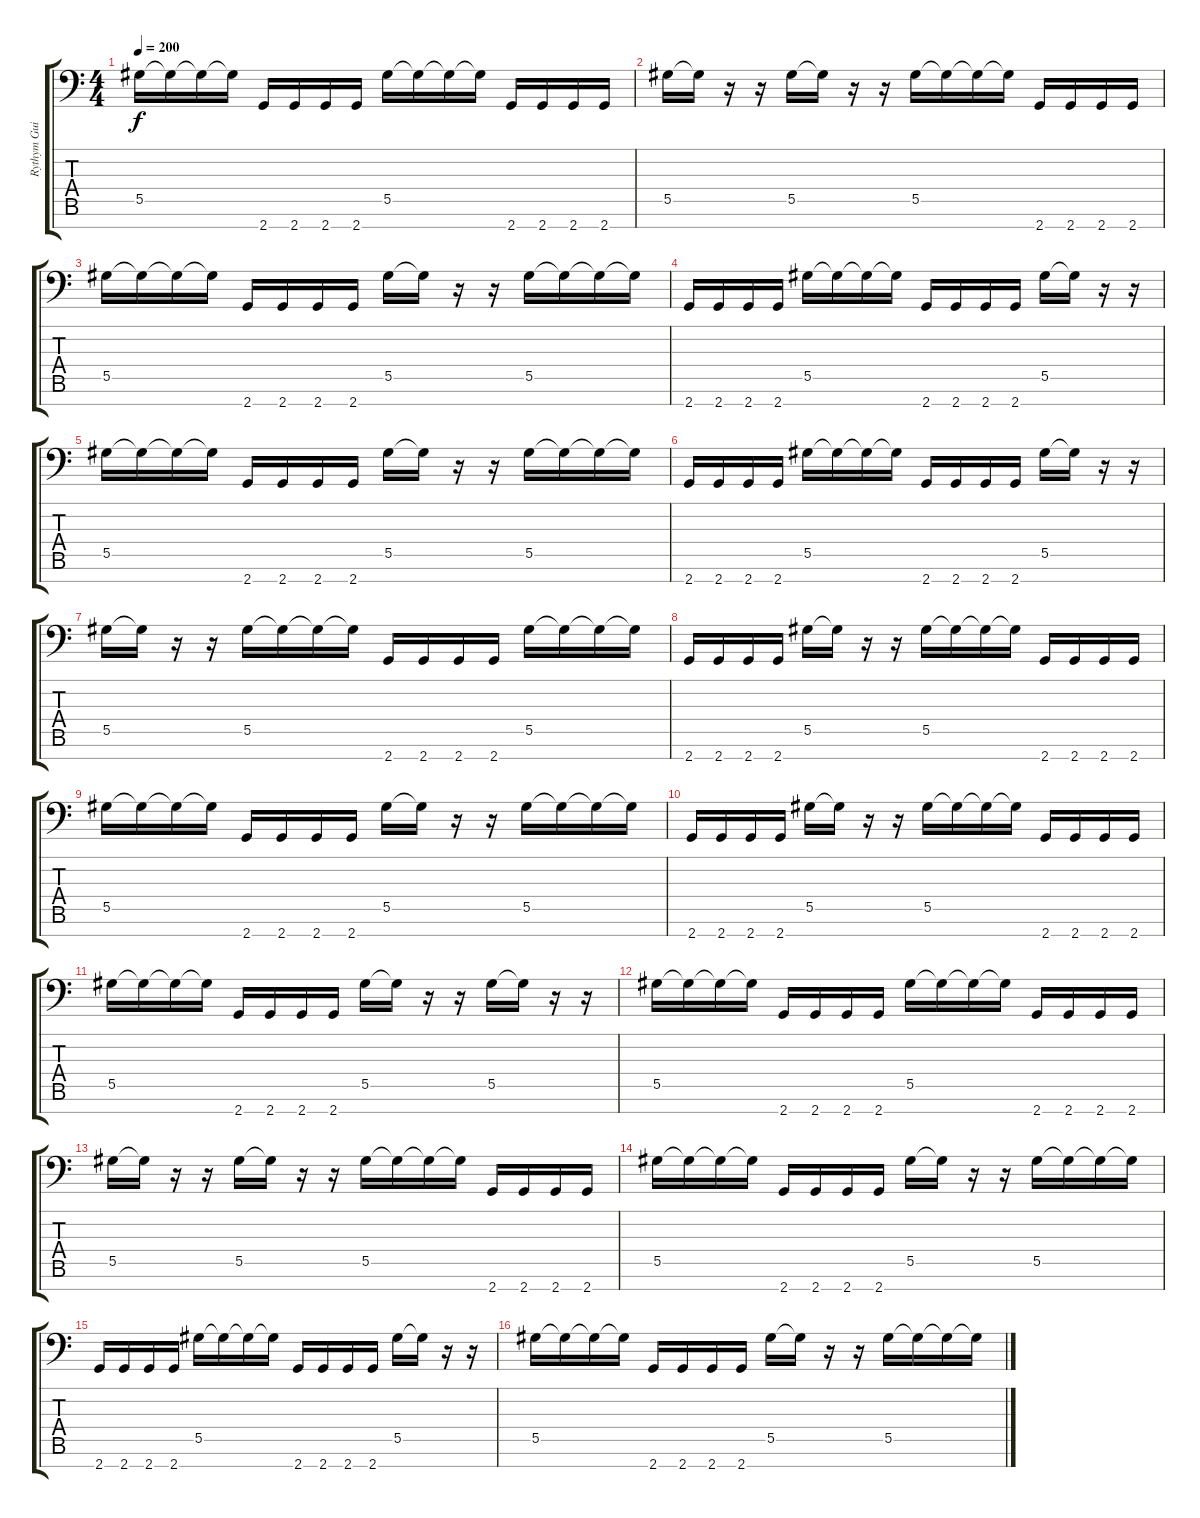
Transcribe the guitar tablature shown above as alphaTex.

\track ("Rythym Guitar 2 (Tuned To F)" "Rythym Gui") {instrument distortionguitar}
\staff {score tabs}
\tuning (Bb3 Gb3 Db3 Ab2 Eb2 Bb1 F1) {hide}
\ts (4 4)
\tempo 200
\clef f4
\ks c
5.5.16{dy f} 5.5{t}.16 5.5{t}.16 5.5{t}.16 2.7.16 2.7.16 2.7.16 2.7.16 5.5.16 5.5{t}.16 5.5{t}.16 5.5{t}.16 2.7.16 2.7.16 2.7.16 2.7.16 |
5.5.16 5.5{t}.16 r.16 r.16 5.5.16 5.5{t}.16 r.16 r.16 5.5.16 5.5{t}.16 5.5{t}.16 5.5{t}.16 2.7.16 2.7.16 2.7.16 2.7.16 |
5.5.16 5.5{t}.16 5.5{t}.16 5.5{t}.16 2.7.16 2.7.16 2.7.16 2.7.16 5.5.16 5.5{t}.16 r.16 r.16 5.5.16 5.5{t}.16 5.5{t}.16 5.5{t}.16 |
2.7.16 2.7.16 2.7.16 2.7.16 5.5.16 5.5{t}.16 5.5{t}.16 5.5{t}.16 2.7.16 2.7.16 2.7.16 2.7.16 5.5.16 5.5{t}.16 r.16 r.16 |
5.5.16 5.5{t}.16 5.5{t}.16 5.5{t}.16 2.7.16 2.7.16 2.7.16 2.7.16 5.5.16 5.5{t}.16 r.16 r.16 5.5.16 5.5{t}.16 5.5{t}.16 5.5{t}.16 |
2.7.16 2.7.16 2.7.16 2.7.16 5.5.16 5.5{t}.16 5.5{t}.16 5.5{t}.16 2.7.16 2.7.16 2.7.16 2.7.16 5.5.16 5.5{t}.16 r.16 r.16 |
5.5.16 5.5{t}.16 r.16 r.16 5.5.16 5.5{t}.16 5.5{t}.16 5.5{t}.16 2.7.16 2.7.16 2.7.16 2.7.16 5.5.16 5.5{t}.16 5.5{t}.16 5.5{t}.16 |
2.7.16 2.7.16 2.7.16 2.7.16 5.5.16 5.5{t}.16 r.16 r.16 5.5.16 5.5{t}.16 5.5{t}.16 5.5{t}.16 2.7.16 2.7.16 2.7.16 2.7.16 |
5.5.16 5.5{t}.16 5.5{t}.16 5.5{t}.16 2.7.16 2.7.16 2.7.16 2.7.16 5.5.16 5.5{t}.16 r.16 r.16 5.5.16 5.5{t}.16 5.5{t}.16 5.5{t}.16 |
2.7.16 2.7.16 2.7.16 2.7.16 5.5.16 5.5{t}.16 r.16 r.16 5.5.16 5.5{t}.16 5.5{t}.16 5.5{t}.16 2.7.16 2.7.16 2.7.16 2.7.16 |
5.5.16 5.5{t}.16 5.5{t}.16 5.5{t}.16 2.7.16 2.7.16 2.7.16 2.7.16 5.5.16 5.5{t}.16 r.16 r.16 5.5.16 5.5{t}.16 r.16 r.16 |
5.5.16 5.5{t}.16 5.5{t}.16 5.5{t}.16 2.7.16 2.7.16 2.7.16 2.7.16 5.5.16 5.5{t}.16 5.5{t}.16 5.5{t}.16 2.7.16 2.7.16 2.7.16 2.7.16 |
5.5.16 5.5{t}.16 r.16 r.16 5.5.16 5.5{t}.16 r.16 r.16 5.5.16 5.5{t}.16 5.5{t}.16 5.5{t}.16 2.7.16 2.7.16 2.7.16 2.7.16 |
5.5.16 5.5{t}.16 5.5{t}.16 5.5{t}.16 2.7.16 2.7.16 2.7.16 2.7.16 5.5.16 5.5{t}.16 r.16 r.16 5.5.16 5.5{t}.16 5.5{t}.16 5.5{t}.16 |
2.7.16 2.7.16 2.7.16 2.7.16 5.5.16 5.5{t}.16 5.5{t}.16 5.5{t}.16 2.7.16 2.7.16 2.7.16 2.7.16 5.5.16 5.5{t}.16 r.16 r.16 |
5.5.16 5.5{t}.16 5.5{t}.16 5.5{t}.16 2.7.16 2.7.16 2.7.16 2.7.16 5.5.16 5.5{t}.16 r.16 r.16 5.5.16 5.5{t}.16 5.5{t}.16 5.5{t}.16
